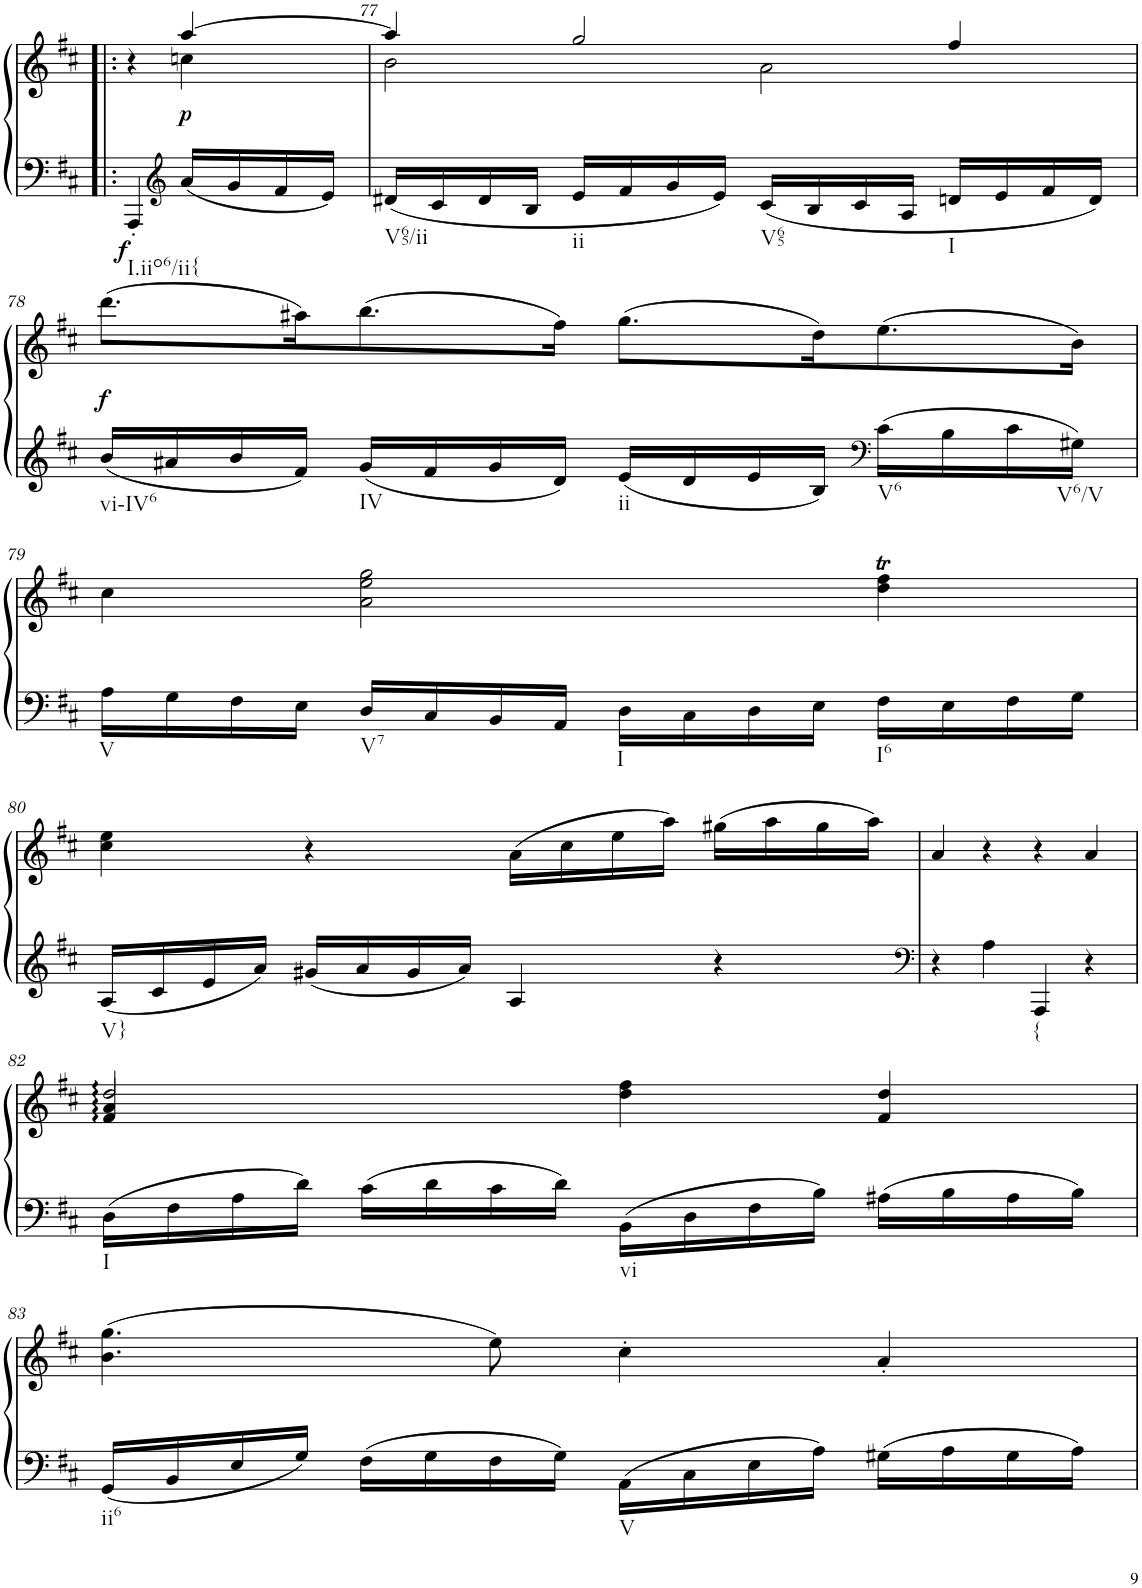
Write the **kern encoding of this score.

**kern	**kern	**dynam
*part1	*part1	*part1
*staff2	*staff1	*staff1/2
*I"unbenannt2	*	*
!!LO:PB:g=z
*clefF4	*clefG2	*
*k[f#c#]	*k[f#c#]	*
*M2/2	*M2/2	*
*met(c|)	*met(c|)	*
=76X9!|:	=76X9!|:	=76X9!|:
*	*^	*
!LO:TX:b:t=I.iio6/ii{	!	!	!
!	!	!	!LO:DY:b=2
4AAA'/	4r	4ryy	f
*clefG2	*	*	*
!	!	!	!LO:DY:b
16a/LL	[4aa/	4ccn\	p
16g/	.	.	.
16f#/	.	.	.
16e/JJ	.	.	.
=77	=77	=77	=77
!LO:TX:b:t=V65/ii	!	!	!
16d#X/LL	4aa/]	2b\	.
16c#/	.	.	.
16d#/	.	.	.
16B/JJ	.	.	.
!LO:TX:b:t=ii	!	!	!
16e/LL	2gg/	.	.
16f#/	.	.	.
16g/	.	.	.
16e/JJ	.	.	.
!LO:TX:b:t=V65	!	!	!
16c#/LL	.	2a\	.
16B/	.	.	.
16c#/	.	.	.
16A/JJ	.	.	.
!LO:TX:b:t=I	!	!	!
16dn/LL	4ff#/	.	.
16e/	.	.	.
16f#/	.	.	.
16d/JJ	.	.	.
*	*v	*v	*
!!LO:LB:g=z
=78	=78	=78
!LO:TX:b:t=vi-IV6	!	!
!	!	!LO:DY:b
16b/LL	(8.ddd\L	f
16a#X/	.	.
16b/	.	.
16f#/JJ	16aa#X\K)	.
!LO:TX:b:t=IV	!	!
16g/LL	(8.bb\	.
16f#/	.	.
16g/	.	.
16d/JJ	16ff#\Jk)	.
!LO:TX:b:t=ii	!	!
16e/LL	(8.gg\L	.
16d/	.	.
16e/	.	.
16B/JJ	16dd\K)	.
*clefF4	*	*
!LO:TX:b:t=V6	!	!
16c#\LL	(8.ee\	.
16B\	.	.
16c#\	.	.
!LO:TX:b:t=V6/V	!	!
16G#X\JJ	16b\Jk)	.
!!LO:LB:g=z
=79	=79	=79
!LO:TX:b:t=V	!	!
16A\LL	4cc#\	.
16G\	.	.
16F#\	.	.
16E\JJ	.	.
!LO:TX:b:t=V7	!	!
16D/LL	2a\ 2ee\ 2gg\	.
16C#/	.	.
16BB/	.	.
16AA/JJ	.	.
!LO:TX:b:t=I	!	!
16D\LL	.	.
16C#\	.	.
16D\	.	.
16E\JJ	.	.
!LO:TX:b:t=I6	!	!
16F#\LL	4dd\T 4ff#\T	.
16E\	.	.
16F#\	.	.
16G\JJ	.	.
!!LO:LB:g=z
=80	=80	=80
!LO:TX:b:t=V}	!	!
16A/LL	4cc#\ 4ee\	.
16c#/	.	.
16e/	.	.
16a/JJ	.	.
16g#X/LL	4r	.
16a/	.	.
16g#/	.	.
16a/JJ	.	.
4A/	(16a\LL	.
.	16cc#\	.
.	16ee\	.
.	16aa\JJ)	.
4r	(16gg#X\LL	.
.	16aa\	.
.	16gg#\	.
.	16aa\JJ)	.
=81	=81	=81
*clefF4	*	*
4r	4a/	.
4A\	4r	.
!LO:TX:b:t={	!	!
4AAA/	4r	.
4r	4a/	.
!!LO:LB:g=z
=82	=82	=82
*	*^	*
!LO:TX:b:t=I	!	!	!
16D\LL	2dd/	4f#/ 4a/	.
16F#\	.	.	.
16A\	.	.	.
16d\JJ	.	.	.
16c#\LL	.	2.ryy	.
16d\	.	.	.
16c#\	.	.	.
16d\JJ	.	.	.
!LO:TX:b:t=vi	!	!	!
16BB\LL	4dd\ 4ff#\	.	.
16D\	.	.	.
16F#\	.	.	.
16B\JJ	.	.	.
16A#X\LL	4f#/ 4dd/	.	.
16B\	.	.	.
16A#\	.	.	.
16B\JJ	.	.	.
*	*v	*v	*
!!LO:LB:g=z
=83	=83	=83
!LO:TX:b:t=ii6	!	!
16GG/LL	(>4.b\ 4.gg\	.
16BB/	.	.
16E/	.	.
16G/JJ	.	.
16F#\LL	.	.
16G\	.	.
16F#\	8ee\)	.
16G\JJ	.	.
!LO:TX:b:t=V	!	!
16AA\LL	4cc#'\	.
16C#\	.	.
16E\	.	.
16A\JJ	.	.
16G#X\LL	4a'/	.
16A\	.	.
16G#\	.	.
16A\JJ	.	.
=	=	=
*-	*-	*-
